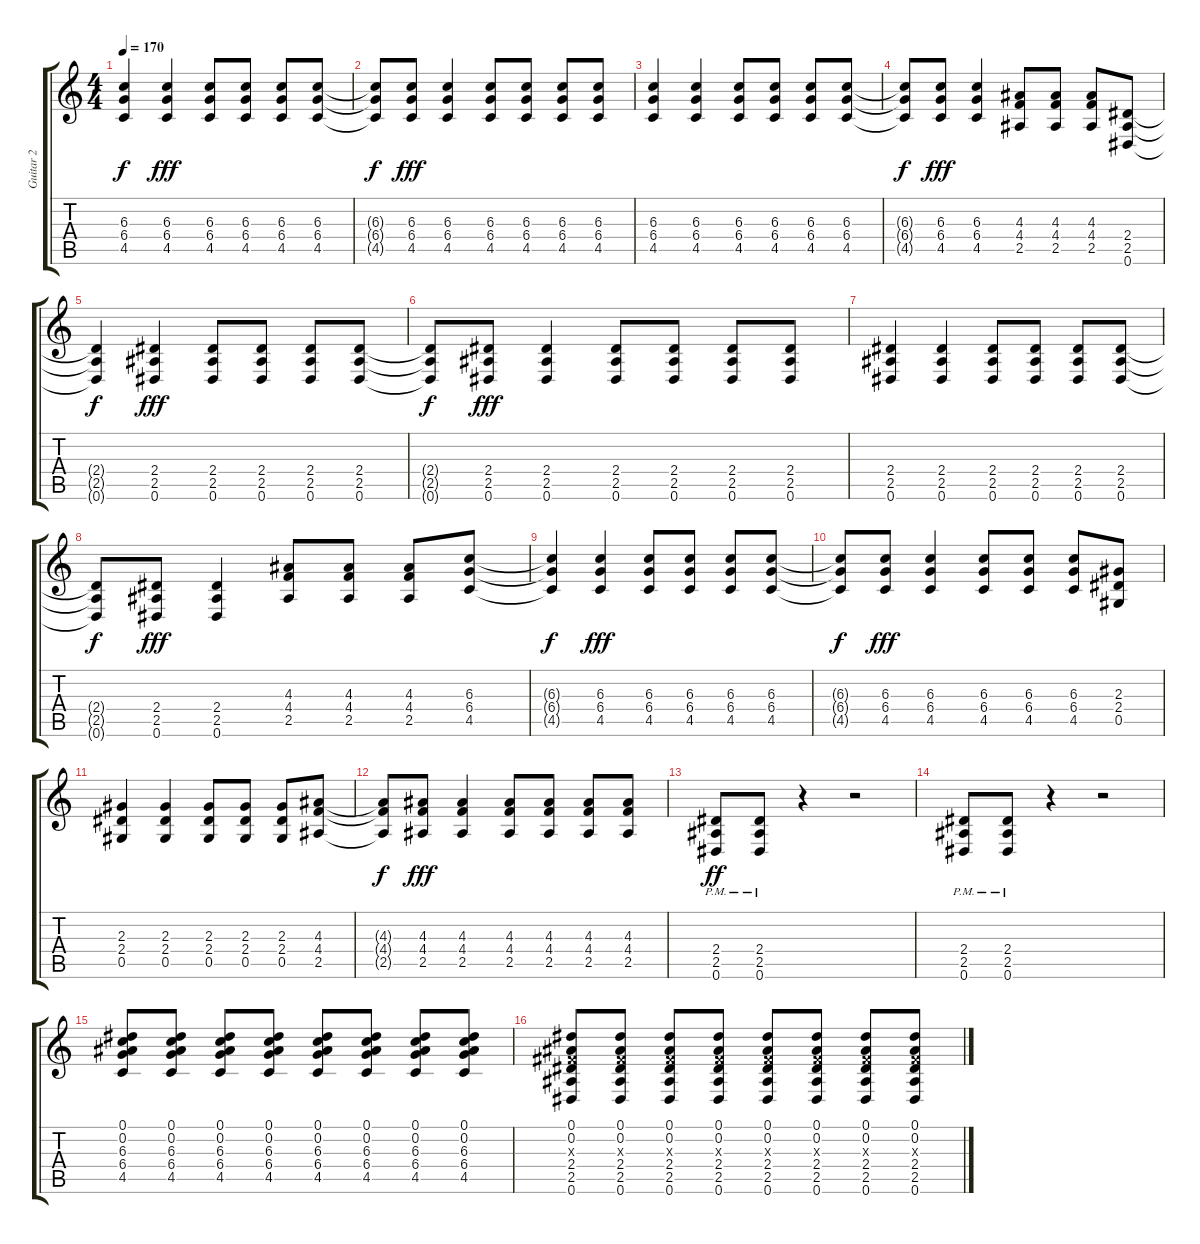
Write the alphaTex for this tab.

\track ("Guitar 2" "Guitar 2") {instrument distortionguitar}
\staff {score tabs}
\tuning (Eb4 Bb3 Gb3 Db3 Ab2 Eb2) {hide}
\ts (4 4)
\tempo 170
\clef g2
\ks c
(6.3{t} 6.4{t} 4.5{t}).4{dy f} (6.3 6.4 4.5).4{dy fff} (6.3 6.4 4.5).8 (6.3 6.4 4.5).8 (6.3 6.4 4.5).8 (6.3 6.4 4.5).8 |
(6.3{t} 6.4{t} 4.5{t}).8{dy f} (6.3 6.4 4.5).8{dy fff} (6.3 6.4 4.5).4 (6.3 6.4 4.5).8 (6.3 6.4 4.5).8 (6.3 6.4 4.5).8 (6.3 6.4 4.5).8 |
(6.3 6.4 4.5).4 (6.3 6.4 4.5).4 (6.3 6.4 4.5).8 (6.3 6.4 4.5).8 (6.3 6.4 4.5).8 (6.3 6.4 4.5).8 |
(6.3{t} 6.4{t} 4.5{t}).8{dy f} (6.3 6.4 4.5).8{dy fff} (6.3 6.4 4.5).4 (4.3 4.4 2.5).8 (4.3 4.4 2.5).8 (4.3 4.4 2.5).8 (2.4 2.5 0.6).8 |
(2.4{t} 2.5{t} 0.6{t}).4{dy f} (2.4 2.5 0.6).4{dy fff} (2.4 2.5 0.6).8 (2.4 2.5 0.6).8 (2.4 2.5 0.6).8 (2.4 2.5 0.6).8 |
(2.4{t} 2.5{t} 0.6{t}).8{dy f} (2.4 2.5 0.6).8{dy fff} (2.4 2.5 0.6).4 (2.4 2.5 0.6).8 (2.4 2.5 0.6).8 (2.4 2.5 0.6).8 (2.4 2.5 0.6).8 |
(2.4 2.5 0.6).4 (2.4 2.5 0.6).4 (2.4 2.5 0.6).8 (2.4 2.5 0.6).8 (2.4 2.5 0.6).8 (2.4 2.5 0.6).8 |
(2.4{t} 2.5{t} 0.6{t}).8{dy f} (2.4 2.5 0.6).8{dy fff} (2.4 2.5 0.6).4 (4.3 4.4 2.5).8 (4.3 4.4 2.5).8 (4.3 4.4 2.5).8 (6.3 6.4 4.5).8 |
(6.3{t} 6.4{t} 4.5{t}).4{dy f} (6.3 6.4 4.5).4{dy fff} (6.3 6.4 4.5).8 (6.3 6.4 4.5).8 (6.3 6.4 4.5).8 (6.3 6.4 4.5).8 |
(6.3{t} 6.4{t} 4.5{t}).8{dy f} (6.3 6.4 4.5).8{dy fff} (6.3 6.4 4.5).4 (6.3 6.4 4.5).8 (6.3 6.4 4.5).8 (6.3 6.4 4.5).8 (2.3 2.4 0.5).8 |
(2.3 2.4 0.5).4 (2.3 2.4 0.5).4 (2.3 2.4 0.5).8 (2.3 2.4 0.5).8 (2.3 2.4 0.5).8 (4.3 4.4 2.5).8 |
(4.3{t} 4.4{t} 2.5{t}).8{dy f} (4.3 4.4 2.5).8{dy fff} (4.3 4.4 2.5).4 (4.3 4.4 2.5).8 (4.3 4.4 2.5).8 (4.3 4.4 2.5).8 (4.3 4.4 2.5).8 |
(2.4{pm} 2.5{pm} 0.6{pm}).8{dy ff} (2.4{pm} 2.5{pm} 0.6{pm}).8 r.4 r.2 |
(2.4{pm} 2.5{pm} 0.6{pm}).8 (2.4{pm} 2.5{pm} 0.6{pm}).8 r.4 r.2 |
(0.1 0.2 6.3 6.4 4.5).8 (0.1 0.2 6.3 6.4 4.5).8 (0.1 0.2 6.3 6.4 4.5).8 (0.1 0.2 6.3 6.4 4.5).8 (0.1 0.2 6.3 6.4 4.5).8 (0.1 0.2 6.3 6.4 4.5).8 (0.1 0.2 6.3 6.4 4.5).8 (0.1 0.2 6.3 6.4 4.5).8 |
(0.1 0.2 0.3{x} 2.4 2.5 0.6).8 (0.1 0.2 0.3{x} 2.4 2.5 0.6).8 (0.1 0.2 0.3{x} 2.4 2.5 0.6).8 (0.1 0.2 0.3{x} 2.4 2.5 0.6).8 (0.1 0.2 0.3{x} 2.4 2.5 0.6).8 (0.1 0.2 0.3{x} 2.4 2.5 0.6).8 (0.1 0.2 0.3{x} 2.4 2.5 0.6).8 (0.1 0.2 0.3{x} 2.4 2.5 0.6).8
